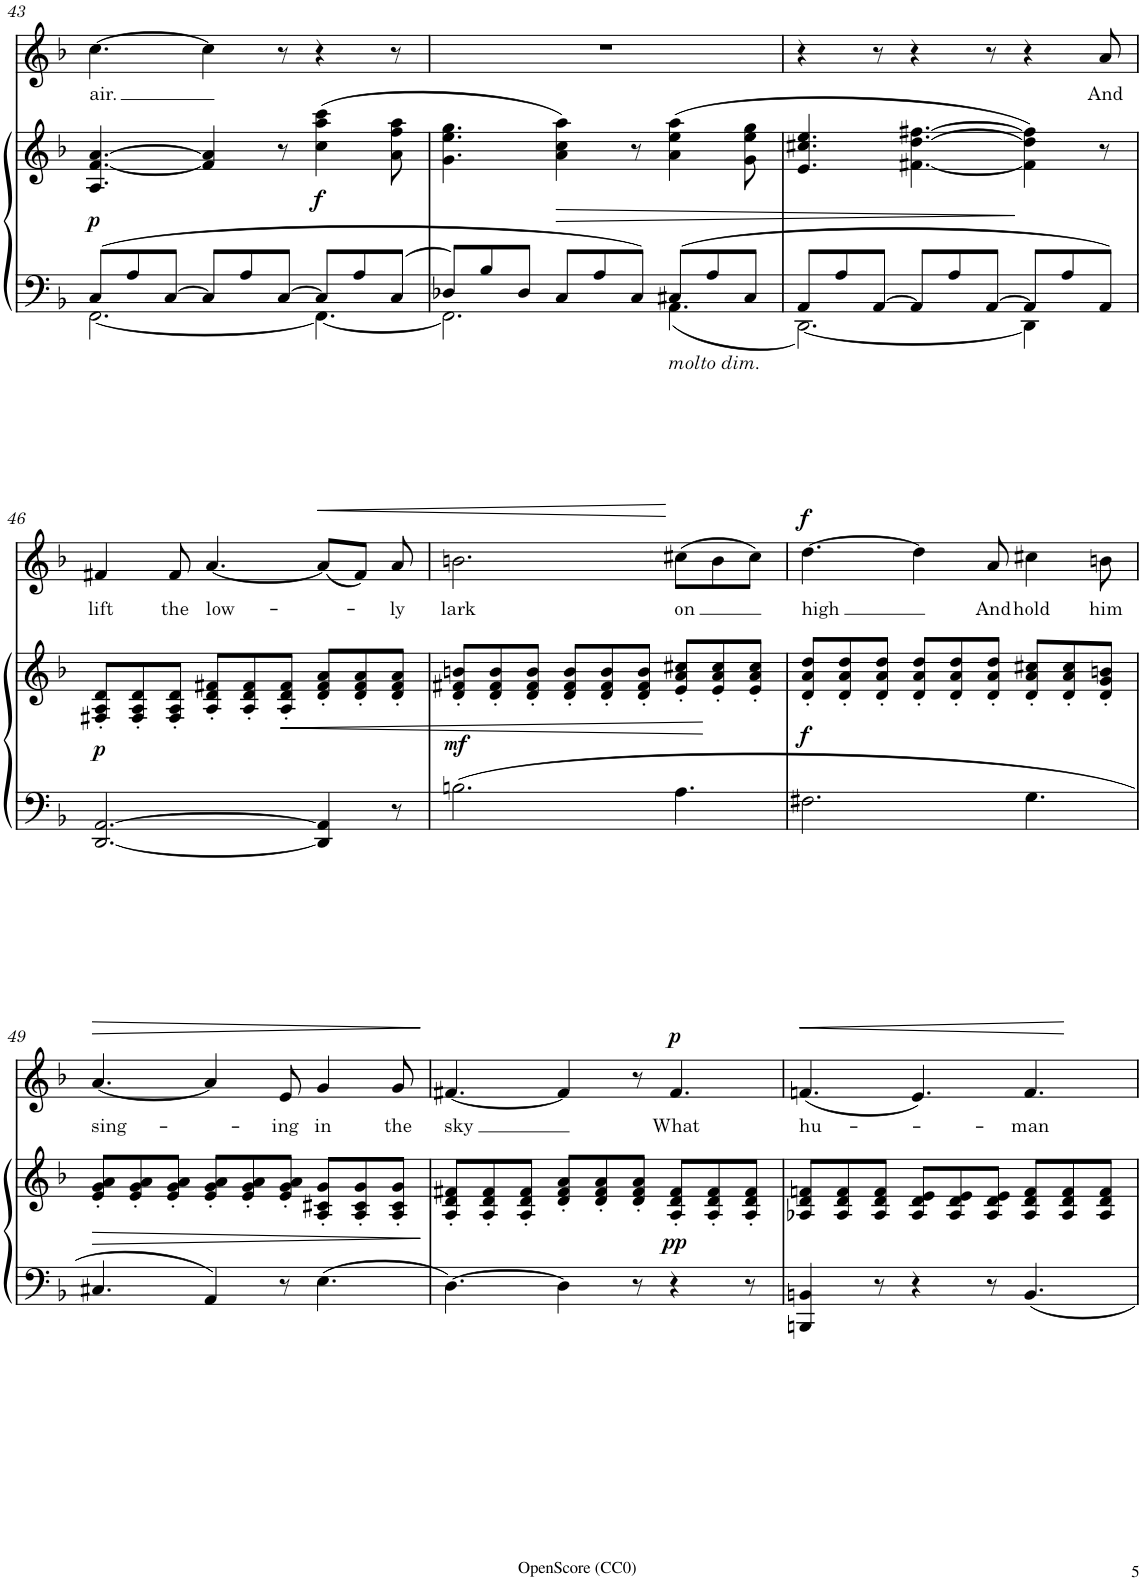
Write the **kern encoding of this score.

**kern	**kern	**dynam	**kern	**text	**dynam
*part2	*part2	*part2	*part1	*part1	*part1
*staff3	*staff2	*staff2/3	*staff1	*staff1	*staff1
*I"Piano	*	*	*I"Voice	*	*
*I'Pno	*	*	*	*	*
!!LO:PB:g=z
*clefF4	*clefG2	*	*clefG2	*	*
*k[b-]	*k[b-]	*	*k[b-]	*	*
*M9/8	*M9/8	*	*M9/8	*	*
=43	=43	=43	=43	=43	=43
*^	*	*	*	*	*
!	!	!	!LO:DY:b	!	!LO:LY:b	!
8C/L	[2.FF\	4.A/ [4.f/ [4.a/	p	[4.cc\	air.	.
8A/	.	.	.	.	.	.
[8C/J	.	.	.	.	.	.
8C/L]	.	4f/] 4a/]	.	4cc\]	.	.
8A/	.	.	.	.	.	.
[8C/J	.	8r	.	8r	.	.
!	!	!	!LO:DY:b	!	!	!
8C/L]	4.FF\_	(4cc\ 4aa\ 4ccc\	f	4r	.	.
8A/	.	.	.	.	.	.
8C/J	.	8a\ 8ff\ 8aa\	.	8r	.	.
=44	=44	=44	=44	=44	=44	=44
8D-X/L	2.FF\]	4.g\ 4.ee\ 4.gg\	.	8%9r	.	.
8B-/	.	.	.	.	.	.
8D-/J	.	.	.	.	.	.
!	!	!	!LO:HP:b	!	!	!
8C/L	.	4a\ 4cc\ 4aa\)	>	.	.	.
8A/	.	.	.	.	.	.
8C/J	.	8r	.	.	.	.
!LO:TX:b:i:t=molto dim.	!	!	!	!	!	!
8C#X/L	4.AA\	(4a\ 4ee\ 4aa\	.	.	.	.
8A/	.	.	.	.	.	.
8C#/J	.	8g\ 8ee\ 8gg\	.	.	.	.
=45	=45	=45	=45	=45	=45	=45
8AA/L	[2.DD\	4.e/ 4.cc#X/ 4.ee/	.	4r	.	.
8A/	.	.	.	.	.	.
[8AA/J	.	.	.	8r	.	.
8AA/L]	.	[4.f#X\ [4.dd\ [4.ff#X\	.	4r	.	.
8A/	.	.	.	.	.	.
[8AA/J	.	.	.	8r	.	.
8AA/L]	4DD\]	4f#\] 4dd\] 4ff#\])	]	4r	.	.
8A/	.	.	.	.	.	.
!	!	!	!	!	!LO:LY:b	!
8AA/J	8ryy	8r	.	8a/	And	.
!!LO:LB:g=z
=46	=46	=46	=46	=46	=46	=46
!	!	!	!LO:DY:b	!	!LO:LY:b	!
*v	*v	*	*	*	*	*
[2.DD/ [2.AA/	8F#X/' 8A/' 8d/'L	p	4f#X/	lift	.
.	8F#/' 8A/' 8d/'	.	.	.	.
!	!	!	!	!LO:LY:b	!
.	8F#/' 8A/' 8d/'J	.	8f#/	the	.
!	!	!	!	!LO:LY:b	!
.	8A/' 8d/' 8f#X/'L	.	[4.a/	low-	.
.	8A/' 8d/' 8f#/'	.	.	.	.
!	!	!LO:HP:b	!	!	!
.	8A/' 8d/' 8f#/'J	<	.	.	.
!	!	!	!	!	!LO:HP:b
4DD/] 4AA/]	8d/' 8f#/' 8a/'L	.	(8a/L]	.	<
.	8d/' 8f#/' 8a/'	.	8f#/J)	.	.
!	!	!	!	!LO:LY:b	!
8r	8d/' 8f#/' 8a/'J	.	8a/	-ly	.
=47	=47	=47	=47	=47	=47
!	!	!LO:DY:b	!	!LO:LY:b	!
2.Bn\	8d/' 8f#X/' 8bn/'L	mf	2.bn\	lark	.
.	8d/' 8f#/' 8b/'	.	.	.	.
.	8d/' 8f#/' 8b/'J	.	.	.	.
.	8d/' 8f#/' 8b/'L	.	.	.	.
.	8d/' 8f#/' 8b/'	.	.	.	.
.	8d/' 8f#/' 8b/'J	.	.	.	.
!	!	!	!	!LO:LY:b	!
4.A\	8e/' 8a/' 8cc#X/'L	.	(8cc#X\L	on	[
.	8e/' 8a/' 8cc#/'	[	8b\	.	.
.	8e/' 8a/' 8cc#/'J	.	8cc#\J)	.	.
=48	=48	=48	=48	=48	=48
!	!	!LO:DY:b	!	!LO:LY:b	!LO:DY:a
2.F#X\	8d/' 8a/' 8dd/'L	f	[4.dd\	high	f
.	8d/' 8a/' 8dd/'	.	.	.	.
.	8d/' 8a/' 8dd/'J	.	.	.	.
.	8d/' 8a/' 8dd/'L	.	4dd\]	.	.
.	8d/' 8a/' 8dd/'	.	.	.	.
!	!	!	!	!LO:LY:b	!
.	8d/' 8a/' 8dd/'J	.	8a/	And	.
!	!	!	!	!LO:LY:b	!
4.G\	8d/' 8a/' 8cc#X/'L	.	4cc#X\	hold	.
.	8d/' 8a/' 8cc#/'	.	.	.	.
!	!	!	!	!LO:LY:b	!
.	8d/' 8g/' 8bn/'J	.	8bn\	him	.
!!LO:LB:g=z
=49	=49	=49	=49	=49	=49
!	!	!LO:HP:b	!	!LO:LY:b	!LO:HP:b
4.C#X/	8e/' 8g/' 8a/'L	>	[4.a/	sing-	>
.	8e/' 8g/' 8a/'	.	.	.	.
.	8e/' 8g/' 8a/'J	.	.	.	.
4AA/	8e/' 8g/' 8a/'L	.	4a/]	.	.
.	8e/' 8g/' 8a/'	.	.	.	.
!	!	!	!	!LO:LY:b	!
8r	8e/' 8g/' 8a/'J	.	8e/	-ing	.
!	!	!	!	!LO:LY:b	!
4.E\	8A/' 8c#X/' 8g/'L	.	4g/	in	.
.	8A/' 8c#/' 8g/'	.	.	.	.
!	!	!	!	!LO:LY:b	!
.	8A/' 8c#/' 8g/'J	.	8g/	the	.
.	.	]	.	.	]
=50	=50	=50	=50	=50	=50
!	!	!	!	!LO:LY:b	!
[4.D\	8A/' 8d/' 8f#X/'L	.	[4.f#X/	sky	.
.	8A/' 8d/' 8f#/'	.	.	.	.
.	8A/' 8d/' 8f#/'J	.	.	.	.
4D\]	8d/' 8f#/' 8a/'L	.	4f#/]	.	.
.	8d/' 8f#/' 8a/'	.	.	.	.
8r	8d/' 8f#/' 8a/'J	.	8r	.	.
!	!	!LO:DY:b	!	!LO:LY:b	!LO:DY:a
4r	8A/' 8d/' 8f#/'L	pp	4.f#/	What	p
.	8A/' 8d/' 8f#/'	.	.	.	.
8r	8A/' 8d/' 8f#/'J	.	.	.	.
=51	=51	=51	=51	=51	=51
!	!	!	!	!LO:LY:b	!LO:HP:b
4BBBn/ 4BBn/	8A-X/ 8d/ 8fn/L	.	(4.fn/	hu-	<
.	8A-/ 8d/ 8f/	.	.	.	.
8r	8A-/ 8d/ 8f/J	.	.	.	.
4r	8A-/ 8d/ 8e/L	.	4.e/)	.	.
.	8A-/ 8d/ 8e/	.	.	.	.
8r	8A-/ 8d/ 8e/J	.	.	.	.
!	!	!	!	!LO:LY:b	!
4.BB/	8A-/ 8d/ 8f/L	.	4.f/	-man	.
.	8A-/ 8d/ 8f/	.	.	.	.
.	8A-/ 8d/ 8f/J	.	.	.	.
.	.	.	.	.	[
=	=	=	=	=	=
*-	*-	*-	*-	*-	*-
